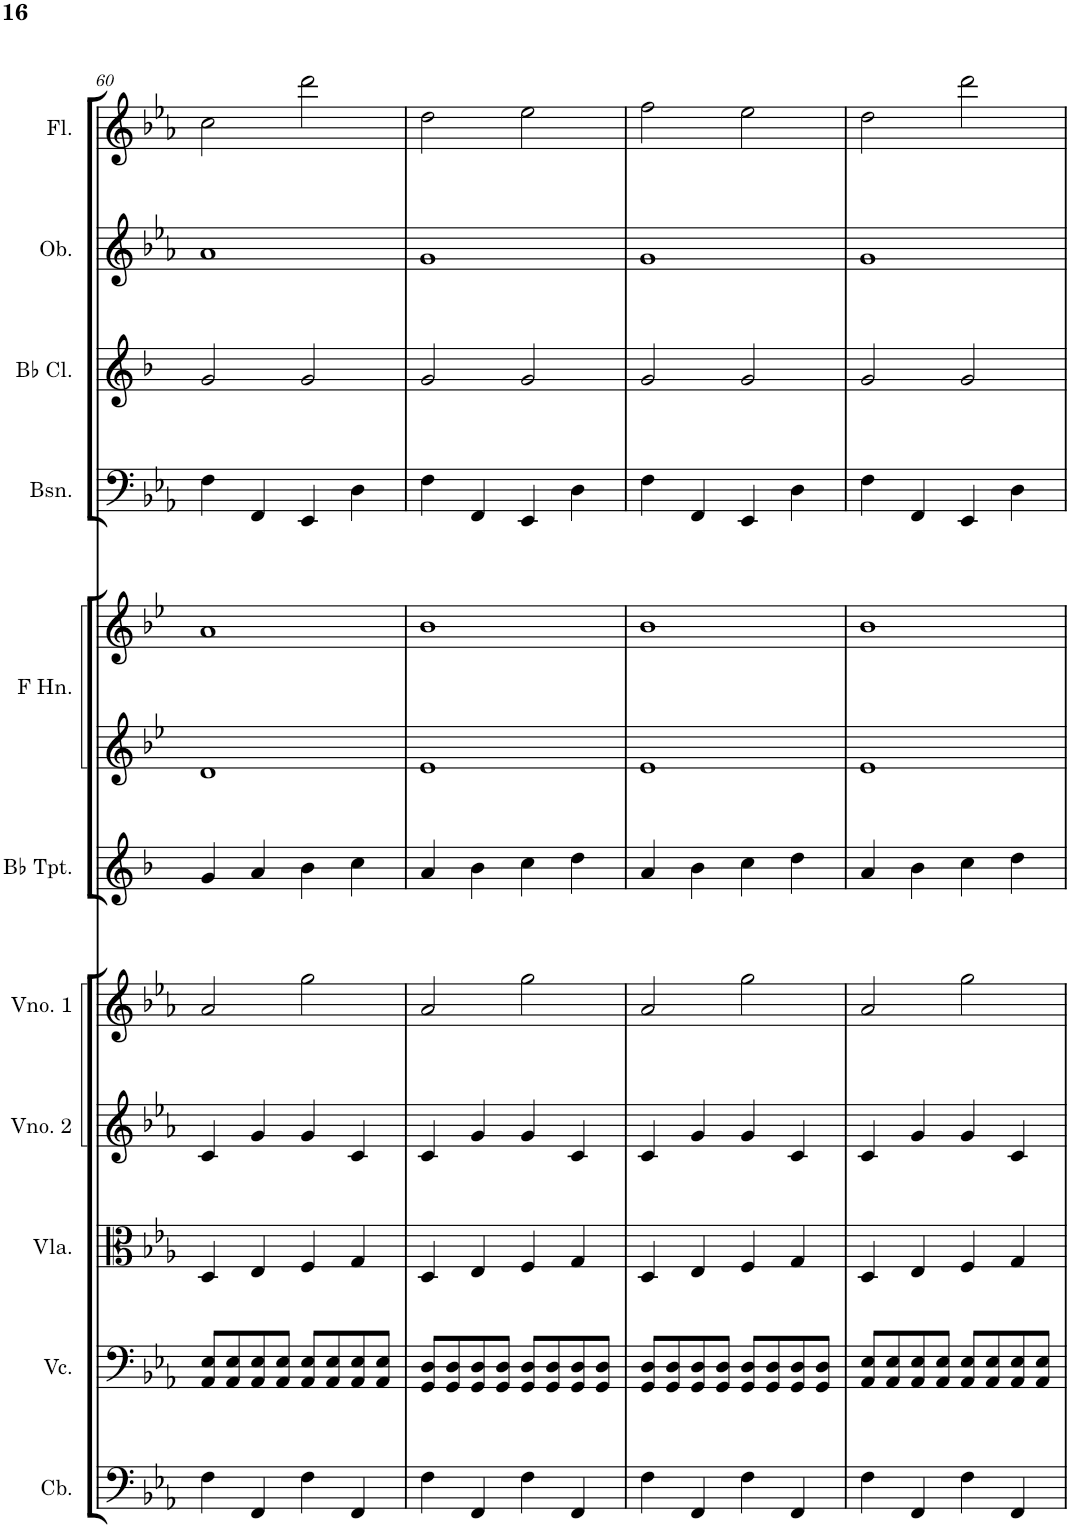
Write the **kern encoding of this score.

**kern	**kern	**kern	**kern	**kern	**kern	**kern	**kern	**kern	**kern	**kern	**kern
*part11	*part10	*part9	*part8	*part7	*part6	*part5	*part5	*part4	*part3	*part2	*part1
*staff12	*staff11	*staff10	*staff9	*staff8	*staff7	*staff6	*staff5	*staff4	*staff3	*staff2	*staff1
*I"Contrabaixo	*I"Violoncelo	*I"Viola	*I"Violino 2	*I"Violino 1	*I"Trumpets in Bb	*I"Horns in F	*	*I"Bassoons	*I"Clarinets in Bb	*I"Oboes	*I"Flutes
*I'Cb.	*I'Vc.	*I'Vla.	*I'Vno. 2	*I'Vno. 1	*	*	*	*I'Bsn.	*	*I'Ob.	*I'Fl.
!!LO:PB:g=z
*clefF4	*clefF4	*clefC3	*clefG2	*clefG2	*clefG2	*clefG2	*clefG2	*clefF4	*clefG2	*clefG2	*clefG2
*Trd7c12	*	*	*	*	*Trd1c2	*Trd4c7	*Trd4c7	*	*Trd1c2	*	*
*k[b-e-a-]	*k[b-e-a-]	*k[b-e-a-]	*k[b-e-a-]	*k[b-e-a-]	*k[b-]	*k[b-e-]	*k[b-e-]	*k[b-e-a-]	*k[b-]	*k[b-e-a-]	*k[b-e-a-]
*M4/4	*M4/4	*M4/4	*M4/4	*M4/4	*M4/4	*M4/4	*M4/4	*M4/4	*M4/4	*M4/4	*M4/4
=60	=60	=60	=60	=60	=60	=60	=60	=60	=60	=60	=60
4F\	8AA-/ 8E-/L	4D/	4c/	2a-/	4g/	1d	1a	4F\	2g/	1a-	2cc\
.	8AA-/ 8E-/	.	.	.	.	.	.	.	.	.	.
4FF/	8AA-/ 8E-/	4E-/	4g/	.	4a/	.	.	4FF/	.	.	.
.	8AA-/ 8E-/J	.	.	.	.	.	.	.	.	.	.
4F\	8AA-/ 8E-/L	4F/	4g/	2gg\	4b-\	.	.	4EE-/	2g/	.	2ddd\
.	8AA-/ 8E-/	.	.	.	.	.	.	.	.	.	.
4FF/	8AA-/ 8E-/	4G/	4c/	.	4cc\	.	.	4D\	.	.	.
.	8AA-/ 8E-/J	.	.	.	.	.	.	.	.	.	.
=61	=61	=61	=61	=61	=61	=61	=61	=61	=61	=61	=61
4F\	8GG/ 8D/L	4D/	4c/	2a-/	4a/	1e-	1b-	4F\	2g/	1g	2dd\
.	8GG/ 8D/	.	.	.	.	.	.	.	.	.	.
4FF/	8GG/ 8D/	4E-/	4g/	.	4b-\	.	.	4FF/	.	.	.
.	8GG/ 8D/J	.	.	.	.	.	.	.	.	.	.
4F\	8GG/ 8D/L	4F/	4g/	2gg\	4cc\	.	.	4EE-/	2g/	.	2ee-\
.	8GG/ 8D/	.	.	.	.	.	.	.	.	.	.
4FF/	8GG/ 8D/	4G/	4c/	.	4dd\	.	.	4D\	.	.	.
.	8GG/ 8D/J	.	.	.	.	.	.	.	.	.	.
=62	=62	=62	=62	=62	=62	=62	=62	=62	=62	=62	=62
4F\	8GG/ 8D/L	4D/	4c/	2a-/	4a/	1e-	1b-	4F\	2g/	1g	2ff\
.	8GG/ 8D/	.	.	.	.	.	.	.	.	.	.
4FF/	8GG/ 8D/	4E-/	4g/	.	4b-\	.	.	4FF/	.	.	.
.	8GG/ 8D/J	.	.	.	.	.	.	.	.	.	.
4F\	8GG/ 8D/L	4F/	4g/	2gg\	4cc\	.	.	4EE-/	2g/	.	2ee-\
.	8GG/ 8D/	.	.	.	.	.	.	.	.	.	.
4FF/	8GG/ 8D/	4G/	4c/	.	4dd\	.	.	4D\	.	.	.
.	8GG/ 8D/J	.	.	.	.	.	.	.	.	.	.
=63	=63	=63	=63	=63	=63	=63	=63	=63	=63	=63	=63
4F\	8AA-/ 8E-/L	4D/	4c/	2a-/	4a/	1e-	1b-	4F\	2g/	1g	2dd\
.	8AA-/ 8E-/	.	.	.	.	.	.	.	.	.	.
4FF/	8AA-/ 8E-/	4E-/	4g/	.	4b-\	.	.	4FF/	.	.	.
.	8AA-/ 8E-/J	.	.	.	.	.	.	.	.	.	.
4F\	8AA-/ 8E-/L	4F/	4g/	2gg\	4cc\	.	.	4EE-/	2g/	.	2ddd\
.	8AA-/ 8E-/	.	.	.	.	.	.	.	.	.	.
4FF/	8AA-/ 8E-/	4G/	4c/	.	4dd\	.	.	4D\	.	.	.
.	8AA-/ 8E-/J	.	.	.	.	.	.	.	.	.	.
=	=	=	=	=	=	=	=	=	=	=	=
*-	*-	*-	*-	*-	*-	*-	*-	*-	*-	*-	*-
